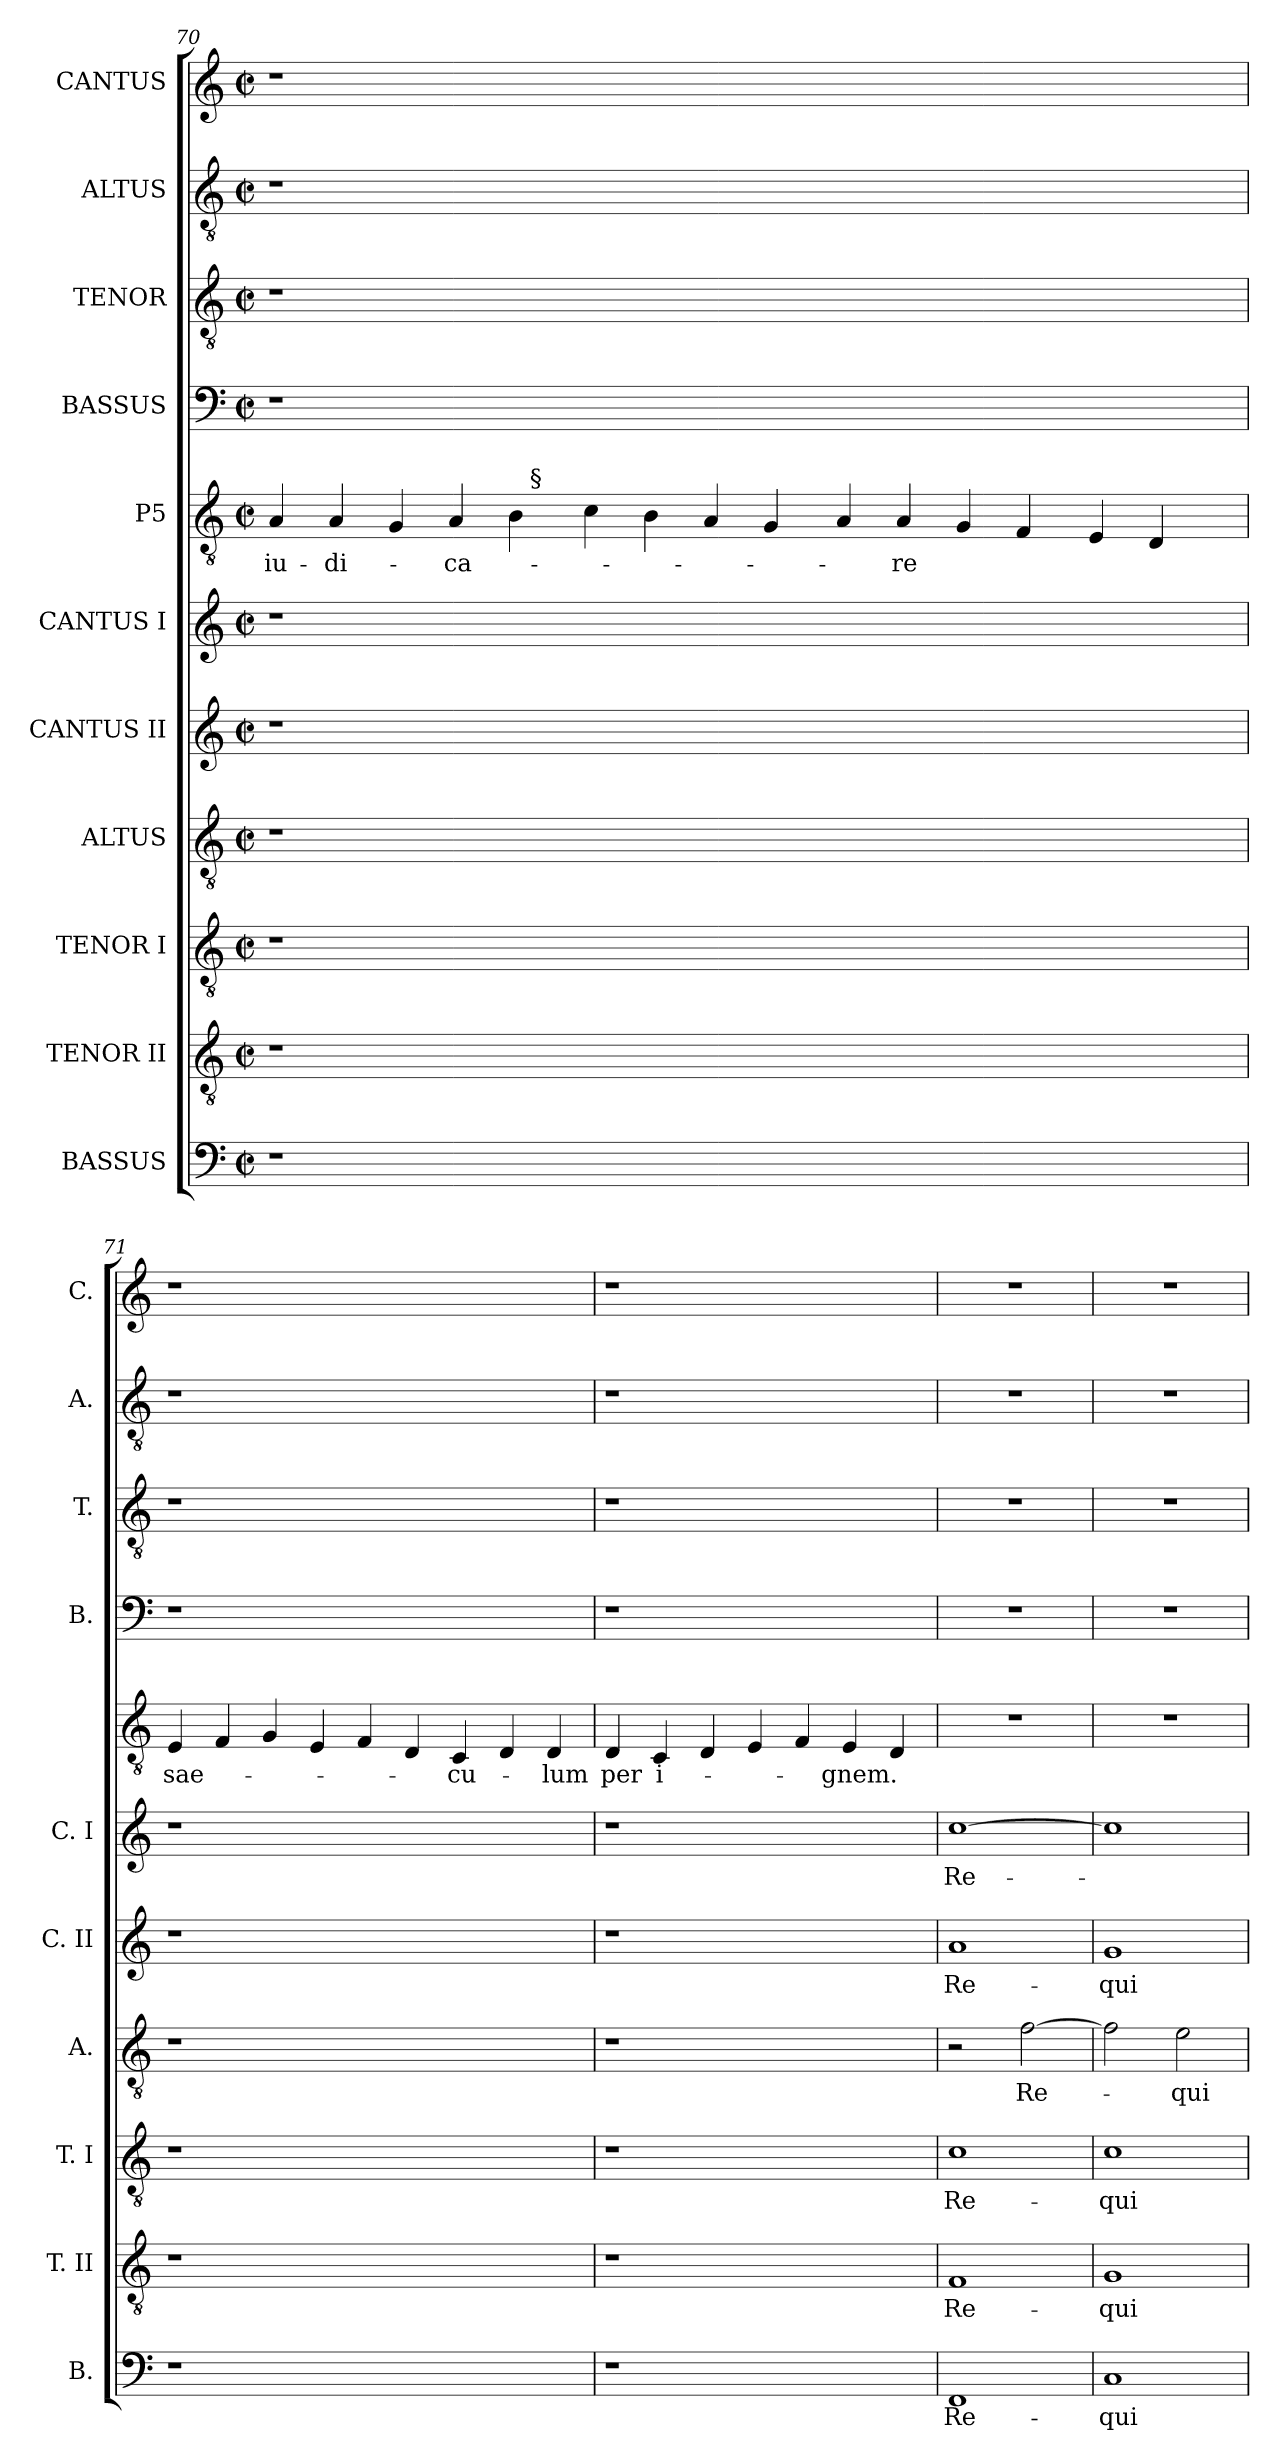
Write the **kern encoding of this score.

**kern	**text	**kern	**text	**kern	**text	**kern	**text	**kern	**text	**kern	**text	**kern	**text	**kern	**kern	**kern	**kern
*part11	*part11	*part10	*part10	*part9	*part9	*part8	*part8	*part7	*part7	*part6	*part6	*part5	*part5	*part4	*part3	*part2	*part1
*staff11	*staff11	*staff10	*staff10	*staff9	*staff9	*staff8	*staff8	*staff7	*staff7	*staff6	*staff6	*staff5	*staff5	*staff4	*staff3	*staff2	*staff1
*I"BASSUS	*	*I"TENOR II	*	*I"TENOR I	*	*I"ALTUS	*	*I"CANTUS II	*	*I"CANTUS I	*	*I"P5	*	*I"BASSUS	*I"TENOR	*I"ALTUS	*I"CANTUS
*I'B.	*	*I'T. II	*	*I'T. I	*	*I'A.	*	*I'C. II	*	*I'C. I	*	*	*	*I'B.	*I'T.	*I'A.	*I'C.
*clefF4	*	*clefGv2	*	*clefGv2	*	*clefGv2	*	*clefG2	*	*clefG2	*	*clefGv2	*	*clefF4	*clefGv2	*clefGv2	*clefG2
*	*	*ITrd7c12	*	*ITrd7c12	*	*ITrd7c12	*	*	*	*	*	*ITrd7c12	*	*	*ITrd7c12	*ITrd7c12	*
*k[]	*	*k[]	*	*k[]	*	*k[]	*	*k[]	*	*k[]	*	*k[]	*	*k[]	*k[]	*k[]	*k[]
*a:	*	*a:	*	*a:	*	*a:	*	*a:	*	*a:	*	*a:	*	*a:	*a:	*a:	*a:
*M2/2	*	*M2/2	*	*M2/2	*	*M2/2	*	*M2/2	*	*M2/2	*	*M2/2	*	*M2/2	*M2/2	*M2/2	*M2/2
*met(c|)	*	*met(c|)	*	*met(c|)	*	*met(c|)	*	*met(c|)	*	*met(c|)	*	*met(c|)	*	*met(c|)	*met(c|)	*met(c|)	*met(c|)
=70	=70	=70	=70	=70	=70	=70	=70	=70	=70	=70	=70	=70	=70	=70	=70	=70	=70
!LO:N:vis=1	!	!LO:N:vis=1	!	!LO:N:vis=1	!	!LO:N:vis=1	!	!LO:N:vis=1	!	!LO:N:vis=1	!	!	!	!	!	!	!
!	!	!	!	!	!	!	!	!	!	!	!	!	!LO:LY:b:color=#000000	!LO:N:vis=1	!LO:N:vis=1	!LO:N:vis=1	!LO:N:vis=1
*	*	*	*	*	*	*	*	*	*	*	*	*^	*	*	*	*	*
1r	.	1r	.	1r	.	1r	.	1r	.	1r	.	4AAi/	1ryy	iu-	1r	1r	1r	1r
!	!	!	!	!	!	!	!	!	!	!	!	!	!	!LO:LY:b:color=#000000	!	!	!	!
.	.	.	.	.	.	.	.	.	.	.	.	4AAi/	.	-di-	.	.	.	.
.	.	.	.	.	.	.	.	.	.	.	.	4GGi/	.	.	.	.	.	.
!	!	!	!	!	!	!	!	!	!	!	!	!	!	!LO:LY:b:color=#000000	!	!	!	!
.	.	.	.	.	.	.	.	.	.	.	.	4AAi/	.	-ca-	.	.	.	.
0ryy	.	0ryy	.	0ryy	.	0ryy	.	0ryy	.	0ryy	.	4BBi\	32ryy	.	0ryy	0ryy	0ryy	0ryy
.	.	.	.	.	.	.	.	.	.	.	.	.	256ryy	.	.	.	.	.
!	!	!	!	!	!	!	!	!	!	!	!	!	!LO:TX:a:t=§	!	!	!	!	!
.	.	.	.	.	.	.	.	.	.	.	.	.	1ryy	.	.	.	.	.
.	.	.	.	.	.	.	.	.	.	.	.	4Ci\	.	.	.	.	.	.
.	.	.	.	.	.	.	.	.	.	.	.	4BBi\	.	.	.	.	.	.
.	.	.	.	.	.	.	.	.	.	.	.	4AAi/	.	.	.	.	.	.
.	.	.	.	.	.	.	.	.	.	.	.	4GGi/	.	.	.	.	.	.
.	.	.	.	.	.	.	.	.	.	.	.	.	1ryy	.	.	.	.	.
.	.	.	.	.	.	.	.	.	.	.	.	4AAi/	.	.	.	.	.	.
!	!	!	!	!	!	!	!	!	!	!	!	!	!	!LO:LY:b:color=#000000	!	!	!	!
.	.	.	.	.	.	.	.	.	.	.	.	4AAi/	.	-re	.	.	.	.
.	.	.	.	.	.	.	.	.	.	.	.	4GGi/	.	.	.	.	.	.
2.ryy	.	2.ryy	.	2.ryy	.	2.ryy	.	2.ryy	.	2.ryy	.	4FFi/	.	.	2.ryy	2.ryy	2.ryy	2.ryy
.	.	.	.	.	.	.	.	.	.	.	.	.	2ryy	.	.	.	.	.
.	.	.	.	.	.	.	.	.	.	.	.	4EEi/	.	.	.	.	.	.
.	.	.	.	.	.	.	.	.	.	.	.	4DDi/	.	.	.	.	.	.
.	.	.	.	.	.	.	.	.	.	.	.	.	8ryy	.	.	.	.	.
.	.	.	.	.	.	.	.	.	.	.	.	.	16ryy	.	.	.	.	.
.	.	.	.	.	.	.	.	.	.	.	.	.	64..ryy	.	.	.	.	.
!!LO:LB:g=z
=71'	=71'	=71'	=71'	=71'	=71'	=71'	=71'	=71'	=71'	=71'	=71'	=71'	=71'	=71'	=71'	=71'	=71'	=71'
!LO:N:vis=1	!	!LO:N:vis=1	!	!LO:N:vis=1	!	!LO:N:vis=1	!	!LO:N:vis=1	!	!LO:N:vis=1	!	!	!	!	!	!	!	!
*	*	*	*	*	*	*	*	*	*	*	*	*v	*v	*	*	*	*	*
*	*	*	*	*	*	*	*	*	*	*	*	*^	*	*	*	*	*
!	!	!	!	!	!	!	!	!	!	!	!	!	!	!LO:LY:b:color=#000000	!LO:N:vis=1	!LO:N:vis=1	!LO:N:vis=1	!LO:N:vis=1
*	*	*	*	*	*	*	*	*	*	*	*	*v	*v	*	*	*	*	*
1r	.	1r	.	1r	.	1r	.	1r	.	1r	.	4EEi/	sae-	1r	1r	1r	1r
.	.	.	.	.	.	.	.	.	.	.	.	4FFi/	.	.	.	.	.
.	.	.	.	.	.	.	.	.	.	.	.	4GGi/	.	.	.	.	.
.	.	.	.	.	.	.	.	.	.	.	.	4EEi/	.	.	.	.	.
1ryy	.	1ryy	.	1ryy	.	1ryy	.	1ryy	.	1ryy	.	4FFi/	.	1ryy	1ryy	1ryy	1ryy
.	.	.	.	.	.	.	.	.	.	.	.	4DDi/	.	.	.	.	.
!	!	!	!	!	!	!	!	!	!	!	!	!	!LO:LY:b:color=#000000	!	!	!	!
.	.	.	.	.	.	.	.	.	.	.	.	4CCi/	-cu-	.	.	.	.
.	.	.	.	.	.	.	.	.	.	.	.	4DDi/	.	.	.	.	.
!	!	!	!	!	!	!	!	!	!	!	!	!	!LO:LY:b:color=#000000	!	!	!	!
4ryy	.	4ryy	.	4ryy	.	4ryy	.	4ryy	.	4ryy	.	4DDi/	-lum	4ryy	4ryy	4ryy	4ryy
=72'	=72'	=72'	=72'	=72'	=72'	=72'	=72'	=72'	=72'	=72'	=72'	=72'	=72'	=72'	=72'	=72'	=72'
!LO:N:vis=1	!	!LO:N:vis=1	!	!LO:N:vis=1	!	!LO:N:vis=1	!	!LO:N:vis=1	!	!LO:N:vis=1	!	!	!	!	!	!	!
!	!	!	!	!	!	!	!	!	!	!	!	!	!LO:LY:b:color=#000000	!LO:N:vis=1	!LO:N:vis=1	!LO:N:vis=1	!LO:N:vis=1
1r	.	1r	.	1r	.	1r	.	1r	.	1r	.	4DDi/	per	1r	1r	1r	1r
!	!	!	!	!	!	!	!	!	!	!	!	!	!LO:LY:b:color=#000000	!	!	!	!
.	.	.	.	.	.	.	.	.	.	.	.	4CCi/	i-	.	.	.	.
.	.	.	.	.	.	.	.	.	.	.	.	4DDi/	.	.	.	.	.
.	.	.	.	.	.	.	.	.	.	.	.	4EEi/	.	.	.	.	.
2.ryy	.	2.ryy	.	2.ryy	.	2.ryy	.	2.ryy	.	2.ryy	.	4FFi/	.	2.ryy	2.ryy	2.ryy	2.ryy
!	!	!	!	!	!	!	!	!	!	!	!	!	!LO:LY:b:color=#000000	!	!	!	!
.	.	.	.	.	.	.	.	.	.	.	.	4EEi/	-gnem.	.	.	.	.
.	.	.	.	.	.	.	.	.	.	.	.	4DDi/	.	.	.	.	.
!!LO:LB:g=z
=73	=73	=73	=73	=73	=73	=73	=73	=73	=73	=73	=73	=73	=73	=73	=73	=73	=73
!	!LO:LY:b:color=#000000	!	!	!	!	!	!	!	!	!	!	!	!	!	!	!	!
!	!	!	!LO:LY:b:color=#000000	!	!	!	!	!	!	!	!	!	!	!	!	!	!
!	!	!	!	!	!LO:LY:b:color=#000000	!	!	!	!	!	!	!	!	!	!	!	!
!	!	!	!	!	!	!	!	!	!LO:LY:b:color=#000000	!	!	!	!	!	!	!	!
!	!	!	!	!	!	!	!	!	!	!	!LO:LY:b:color=#000000	!	!	!	!	!	!
1FFi	Re-	1FFi	Re-	1Ci	Re-	2r	.	1ai	Re-	[1cci	Re-	1r	.	1r	1r	1r	1r
!	!	!	!	!	!	!	!LO:LY:b:color=#000000	!	!	!	!	!	!	!	!	!	!
.	.	.	.	.	.	[2Fi\	Re-	.	.	.	.	.	.	.	.	.	.
=74	=74	=74	=74	=74	=74	=74	=74	=74	=74	=74	=74	=74	=74	=74	=74	=74	=74
!	!LO:LY:b:color=#000000	!	!	!	!	!	!	!	!	!	!	!	!	!	!	!	!
!	!	!	!LO:LY:b:color=#000000	!	!	!	!	!	!	!	!	!	!	!	!	!	!
!	!	!	!	!	!LO:LY:b:color=#000000	!	!	!	!	!	!	!	!	!	!	!	!
!	!	!	!	!	!	!	!	!	!LO:LY:b:color=#000000	!	!	!	!	!	!	!	!
1Ci	-qui-	1GGi	-qui-	1Ci	-qui-	2Fi\]	.	1gi	-qui-	1cci]	.	1r	.	1r	1r	1r	1r
!	!	!	!	!	!	!	!LO:LY:b:color=#000000	!	!	!	!	!	!	!	!	!	!
.	.	.	.	.	.	2Ei\	-qui-	.	.	.	.	.	.	.	.	.	.
=	=	=	=	=	=	=	=	=	=	=	=	=	=	=	=	=	=
*-	*-	*-	*-	*-	*-	*-	*-	*-	*-	*-	*-	*-	*-	*-	*-	*-	*-
